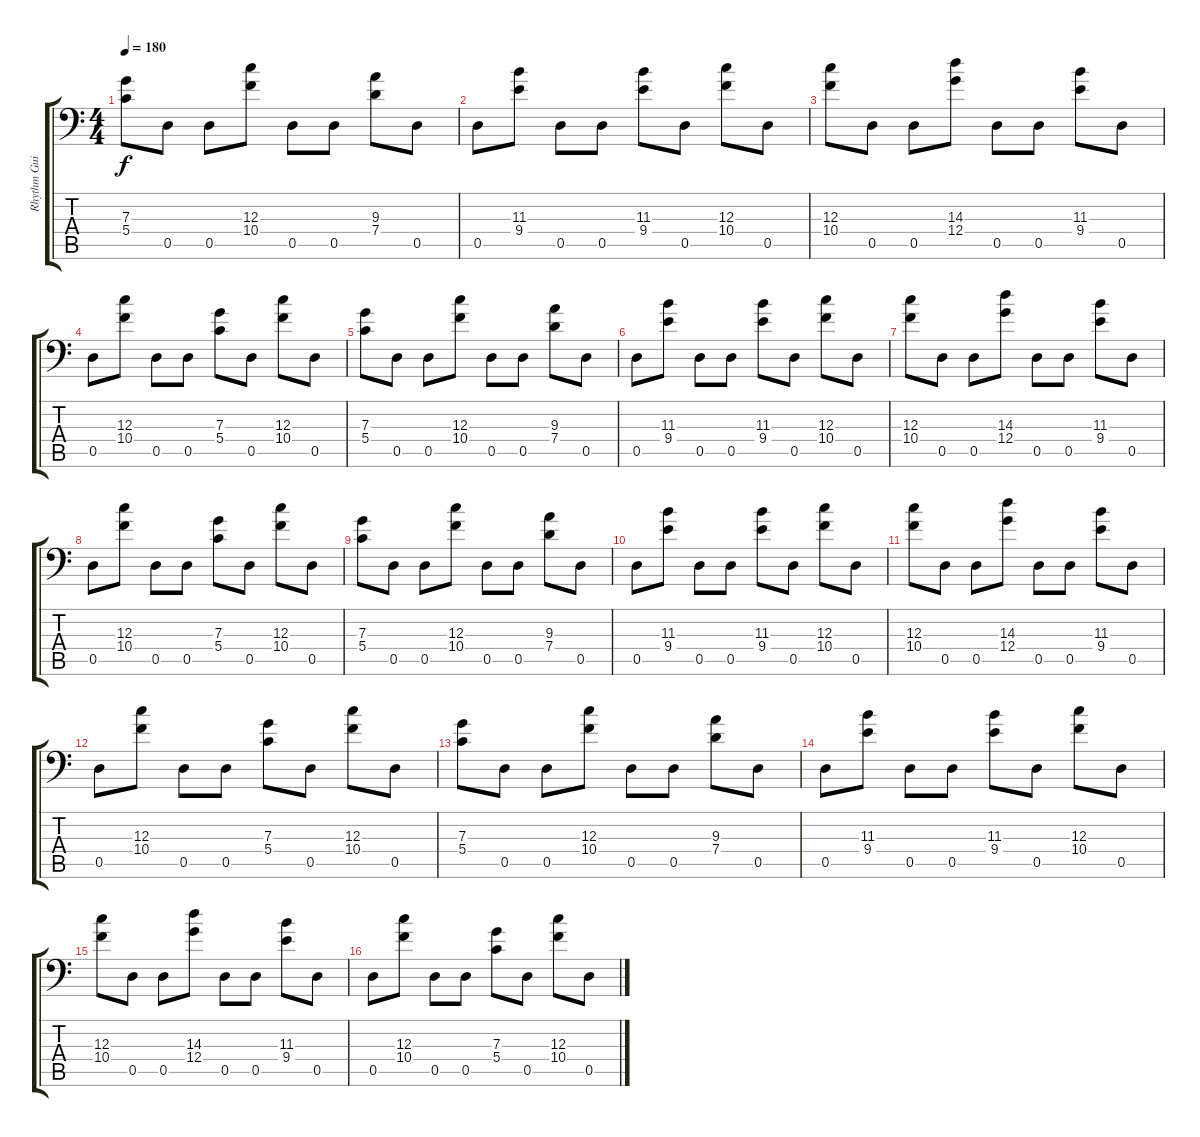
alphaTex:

\track ("Rhythm Guitar" "Rhythm Gui") {instrument distortionguitar}
\staff {score tabs}
\tuning (A3 E3 C3 G2 D2 A1) {hide}
\ts (4 4)
\tempo 180
\clef f4
\ks c
(7.3 5.4).8{dy f instrument distortionguitar} 0.5.8 0.5.8 (12.3 10.4).8 0.5.8 0.5.8 (9.3 7.4).8 0.5.8 |
0.5.8 (11.3 9.4).8 0.5.8 0.5.8 (11.3 9.4).8 0.5.8 (12.3 10.4).8 0.5.8 |
(12.3 10.4).8 0.5.8 0.5.8 (14.3 12.4).8 0.5.8 0.5.8 (11.3 9.4).8 0.5.8 |
0.5.8 (12.3 10.4).8 0.5.8 0.5.8 (7.3 5.4).8 0.5.8 (12.3 10.4).8 0.5.8 |
(7.3 5.4).8 0.5.8 0.5.8 (12.3 10.4).8 0.5.8 0.5.8 (9.3 7.4).8 0.5.8 |
0.5.8 (11.3 9.4).8 0.5.8 0.5.8 (11.3 9.4).8 0.5.8 (12.3 10.4).8 0.5.8 |
(12.3 10.4).8 0.5.8 0.5.8 (14.3 12.4).8 0.5.8 0.5.8 (11.3 9.4).8 0.5.8 |
0.5.8 (12.3 10.4).8 0.5.8 0.5.8 (7.3 5.4).8 0.5.8 (12.3 10.4).8 0.5.8 |
(7.3 5.4).8 0.5.8 0.5.8 (12.3 10.4).8 0.5.8 0.5.8 (9.3 7.4).8 0.5.8 |
0.5.8 (11.3 9.4).8 0.5.8 0.5.8 (11.3 9.4).8 0.5.8 (12.3 10.4).8 0.5.8 |
(12.3 10.4).8 0.5.8 0.5.8 (14.3 12.4).8 0.5.8 0.5.8 (11.3 9.4).8 0.5.8 |
0.5.8 (12.3 10.4).8 0.5.8 0.5.8 (7.3 5.4).8 0.5.8 (12.3 10.4).8 0.5.8 |
(7.3 5.4).8 0.5.8 0.5.8 (12.3 10.4).8 0.5.8 0.5.8 (9.3 7.4).8 0.5.8 |
0.5.8 (11.3 9.4).8 0.5.8 0.5.8 (11.3 9.4).8 0.5.8 (12.3 10.4).8 0.5.8 |
(12.3 10.4).8 0.5.8 0.5.8 (14.3 12.4).8 0.5.8 0.5.8 (11.3 9.4).8 0.5.8 |
0.5.8 (12.3 10.4).8 0.5.8 0.5.8 (7.3 5.4).8 0.5.8 (12.3 10.4).8 0.5.8
